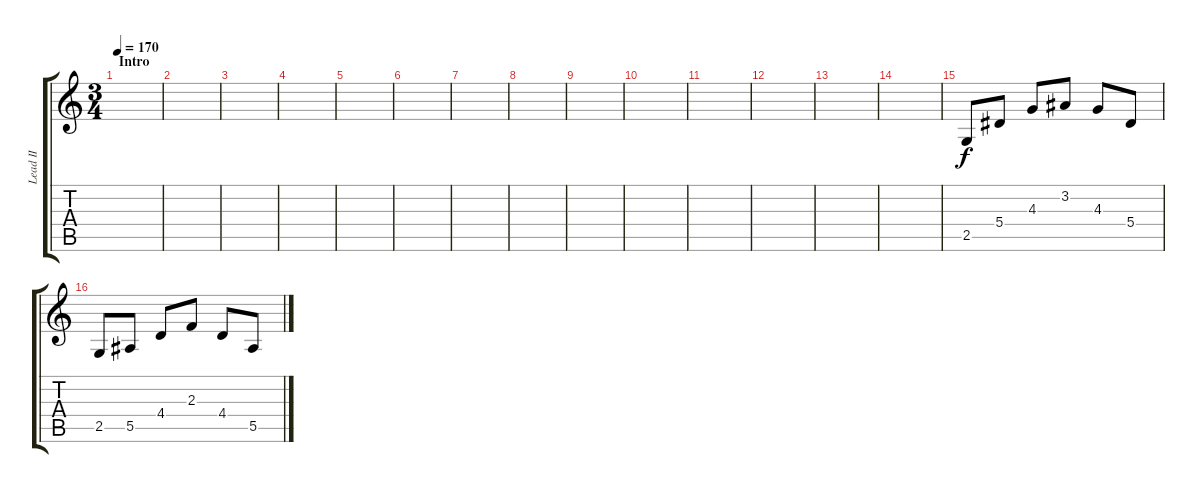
\track ("Lead II" "Lead II") {instrument overdrivenguitar}
\staff {score tabs}
\tuning (C4 G3 Eb3 Bb2 F2 C2) {hide}
\ts (3 4)
\section ("" "Intro")
\tempo 170
\clef g2
\ks c
|
|
|
|
|
|
|
|
|
|
|
|
|
|
2.5.8 5.4.8 4.3.8 3.2.8 4.3.8 5.4.8 |
2.5.8 5.5.8 4.4.8 2.3.8 4.4.8 5.5.8
